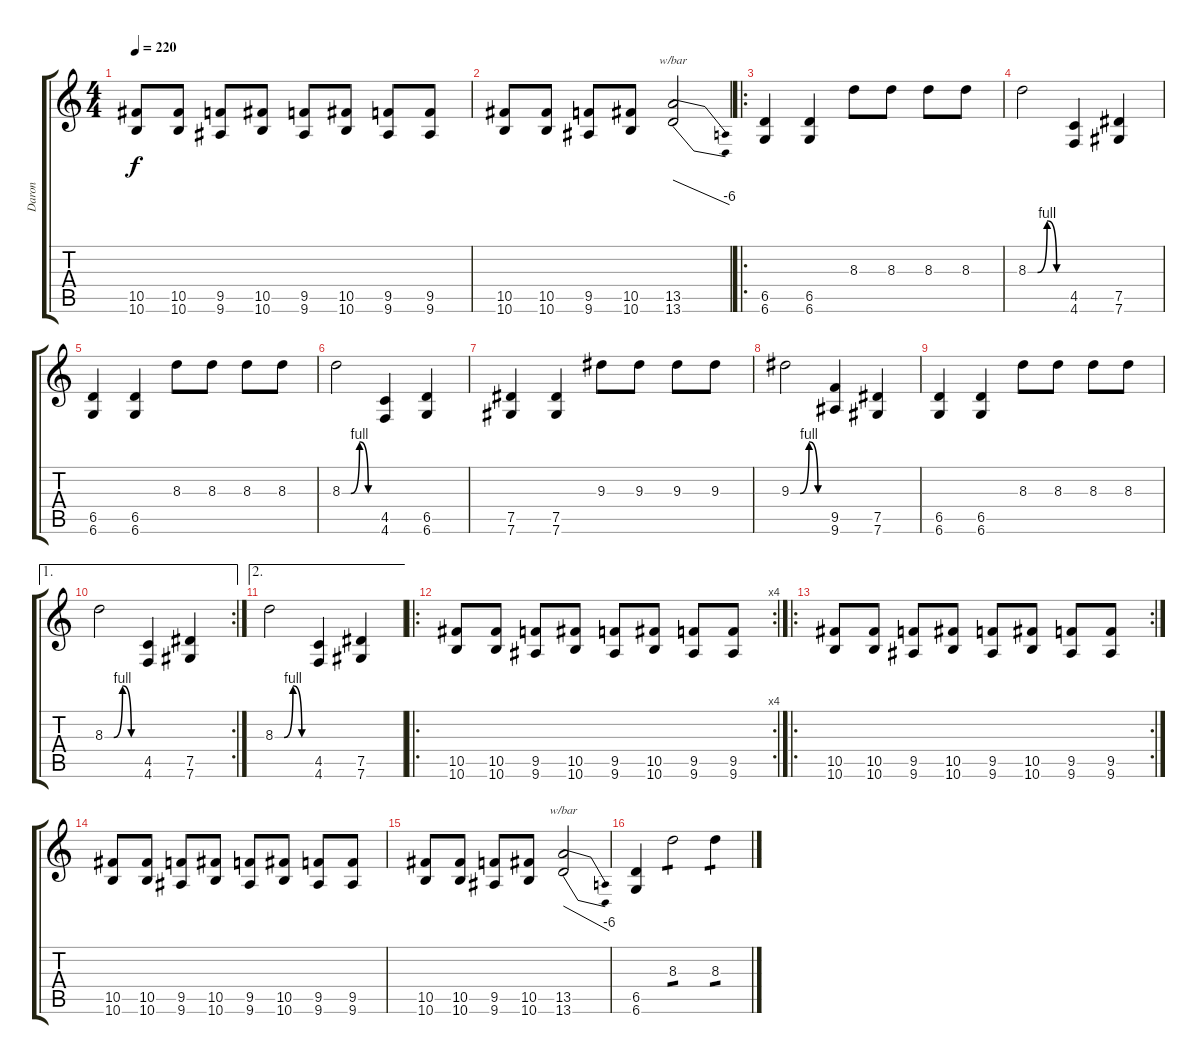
\track ("Daron" "Daron") {instrument distortionguitar}
\staff {score tabs}
\tuning (Eb4 Bb3 Gb3 Db3 Ab2 Db2) {hide}
\ts (4 4)
\tempo 220
\clef g2
\ks c
(10.5 10.6).8{dy f} (10.5 10.6).8 (9.5 9.6).8 (10.5 10.6).8 (9.5 9.6).8 (10.5 10.6).8 (9.5 9.6).8 (9.5 9.6).8 |
(10.5 10.6).8 (10.5 10.6).8 (9.5 9.6).8 (10.5 10.6).8 (13.5 13.6).2{tbe (dive default 0 0 60 -24)} |
\ro
(6.5 6.6).4 (6.5 6.6).4 8.3.8 8.3.8 8.3.8 8.3.8 |
8.3{be (custom 0 0 15 0 30 4 45 0 60 0)}.2 (4.5 4.6).4 (7.5 7.6).4 |
(6.5 6.6).4 (6.5 6.6).4 8.3.8 8.3.8 8.3.8 8.3.8 |
8.3{be (custom 0 0 15 0 30 4 45 0 60 0)}.2 (4.5 4.6).4 (6.5 6.6).4 |
(7.5 7.6).4 (7.5 7.6).4 9.3.8 9.3.8 9.3.8 9.3.8 |
9.3{be (custom 0 0 15 0 30 4 45 0 60 0)}.2 (9.5 9.6).4 (7.5 7.6).4 |
(6.5 6.6).4 (6.5 6.6).4 8.3.8 8.3.8 8.3.8 8.3.8 |
\ae 1
\rc 2
8.3{be (custom 0 0 15 0 30 4 45 0 60 0)}.2 (4.5 4.6).4 (7.5 7.6).4 |
\ae 2
8.3{be (custom 0 0 15 0 30 4 45 0 60 0)}.2 (4.5 4.6).4 (7.5 7.6).4 |
\ro
\rc 4
(10.5 10.6).8 (10.5 10.6).8 (9.5 9.6).8 (10.5 10.6).8 (9.5 9.6).8 (10.5 10.6).8 (9.5 9.6).8 (9.5 9.6).8 |
\ro
\rc 2
(10.5 10.6).8 (10.5 10.6).8 (9.5 9.6).8 (10.5 10.6).8 (9.5 9.6).8 (10.5 10.6).8 (9.5 9.6).8 (9.5 9.6).8 |
(10.5 10.6).8 (10.5 10.6).8 (9.5 9.6).8 (10.5 10.6).8 (9.5 9.6).8 (10.5 10.6).8 (9.5 9.6).8 (9.5 9.6).8 |
(10.5 10.6).8 (10.5 10.6).8 (9.5 9.6).8 (10.5 10.6).8 (13.5 13.6).2{tbe (dive default 0 0 60 -24)} |
(6.5 6.6).4 8.3.2{tp 1} 8.3.4{tp 1}
